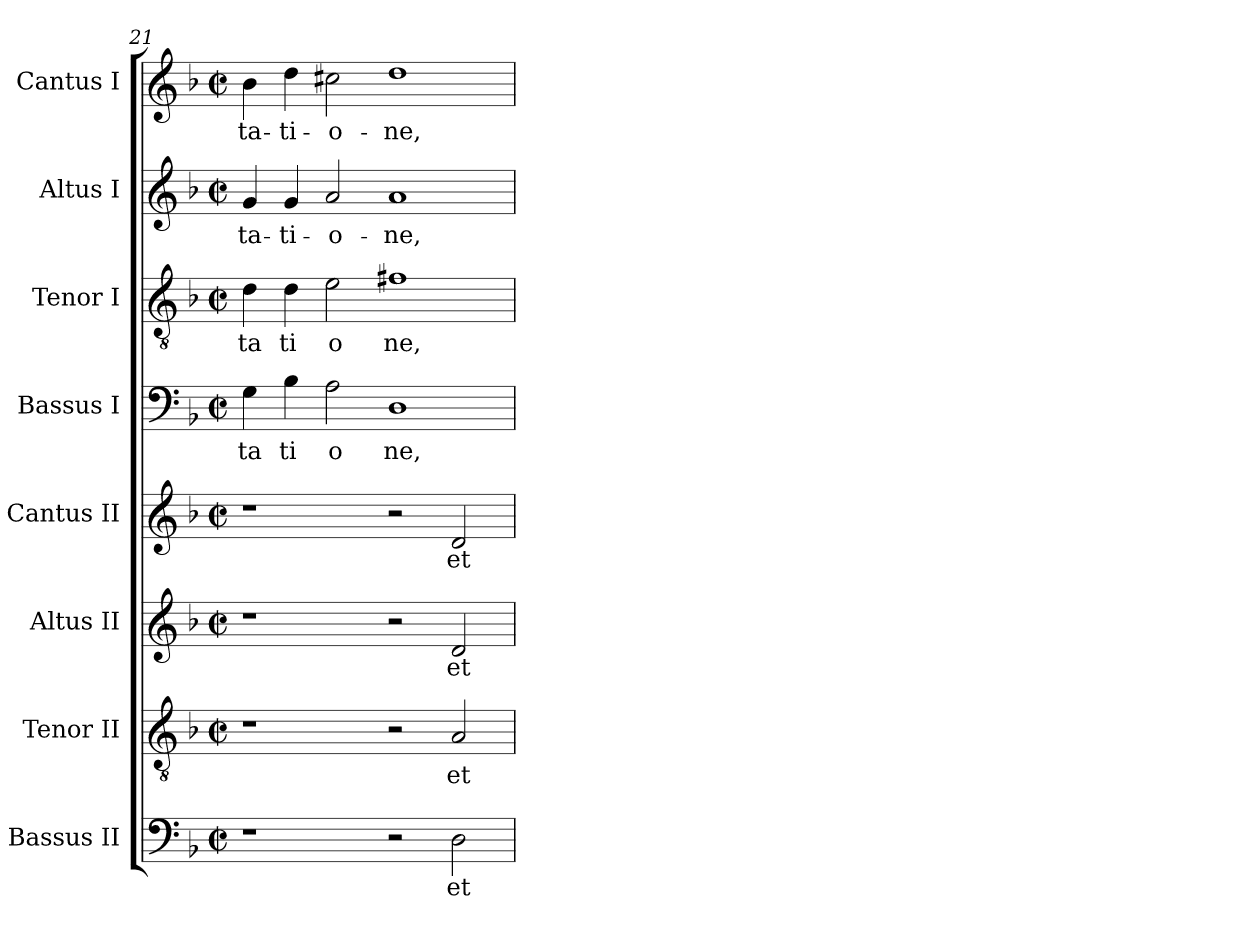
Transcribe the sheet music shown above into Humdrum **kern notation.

**kern	**text	**kern	**text	**kern	**text	**kern	**text	**kern	**text	**kern	**text	**kern	**text	**kern	**text
*part8	*part8	*part7	*part7	*part6	*part6	*part5	*part5	*part4	*part4	*part3	*part3	*part2	*part2	*part1	*part1
*staff8	*staff8	*staff7	*staff7	*staff6	*staff6	*staff5	*staff5	*staff4	*staff4	*staff3	*staff3	*staff2	*staff2	*staff1	*staff1
*I"Bassus II	*	*I"Tenor II	*	*I"Altus II	*	*I"Cantus II	*	*I"Bassus I	*	*I"Tenor I	*	*I"Altus I	*	*I"Cantus I	*
*I'Bassus II	*	*I'Tenor II	*	*I'Altus II	*	*I'Cantus II	*	*I'Bassus I	*	*I'Tenor I	*	*I'Altus I	*	*I'Cantus I	*
!!LO:PB:g=z
*clefF4	*	*clefGv2	*	*clefG2	*	*clefG2	*	*clefF4	*	*clefGv2	*	*clefG2	*	*clefG2	*
*k[b-]	*	*k[b-]	*	*k[b-]	*	*k[b-]	*	*k[b-]	*	*k[b-]	*	*k[b-]	*	*k[b-]	*
*F:	*	*F:	*	*F:	*	*F:	*	*F:	*	*F:	*	*F:	*	*F:	*
*M2/2	*	*M2/2	*	*M2/2	*	*M2/2	*	*M2/2	*	*M2/2	*	*M2/2	*	*M2/2	*
*met(c|)	*	*met(c|)	*	*met(c|)	*	*met(c|)	*	*met(c|)	*	*met(c|)	*	*met(c|)	*	*met(c|)	*
=21	=21	=21	=21	=21	=21	=21	=21	=21	=21	=21	=21	=21	=21	=21	=21
!	!	!	!	!	!	!	!	!	!LO:LY:b:cj	!	!LO:LY:b:cj	!	!LO:LY:b:cj	!	!LO:LY:b:cj
1r	.	1r	.	1r	.	1r	.	4G\	-ta	4d\	-ta	4g/	-ta-	4b-\	-ta-
!	!	!	!	!	!	!	!	!	!LO:LY:b:cj	!	!LO:LY:b:cj	!	!LO:LY:b:cj	!	!LO:LY:b:cj
.	.	.	.	.	.	.	.	4B-\	ti	4d\	ti	4g/	-ti-	4dd\	-ti-
!	!	!	!	!	!	!	!	!	!LO:LY:b:cj	!	!LO:LY:b:cj	!	!LO:LY:b:cj	!	!LO:LY:b:cj
.	.	.	.	.	.	.	.	2A\	o	2e\	o	2a/	-o-	2cc#X\	-o-
!	!	!	!	!	!	!	!	!	!LO:LY:b:cj	!	!LO:LY:b:cj	!	!LO:LY:b:cj	!	!LO:LY:b:cj
2r	.	2r	.	2r	.	2r	.	1D	ne,	1f#X	ne,	1a	-ne,	1dd	-ne,
!	!LO:LY:b:cj	!	!LO:LY:b:cj	!	!LO:LY:b:cj	!	!LO:LY:b:cj	!	!	!	!	!	!	!	!
2D\	et	2A/	et	2d/	et	2d/	et	.	.	.	.	.	.	.	.
=	=	=	=	=	=	=	=	=	=	=	=	=	=	=	=
*-	*-	*-	*-	*-	*-	*-	*-	*-	*-	*-	*-	*-	*-	*-	*-
